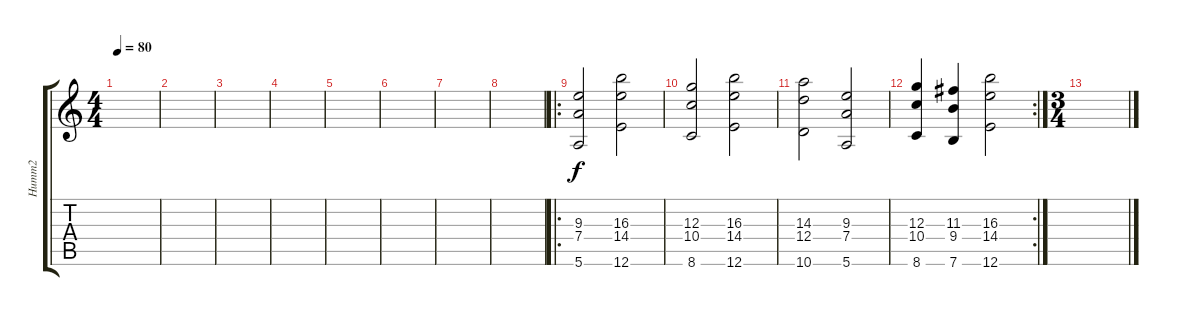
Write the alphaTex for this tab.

\track ("Humm2" "Humm2") {instrument distortionguitar}
\staff {score tabs}
\tuning (E4 B3 G3 D3 A2 E2) {hide}
\ts (4 4)
\tempo 80
\clef g2
\ks c
|
|
|
|
|
|
|
|
\ro
(9.3 7.4 5.6).2 (16.3 14.4 12.6).2 |
(12.3 10.4 8.6).2 (16.3 14.4 12.6).2 |
(14.3 12.4 10.6).2 (9.3 7.4 5.6).2 |
\rc 2
(12.3 10.4 8.6).4 (11.3 9.4 7.6).4 (16.3 14.4 12.6).2 |
\ts (3 4)
